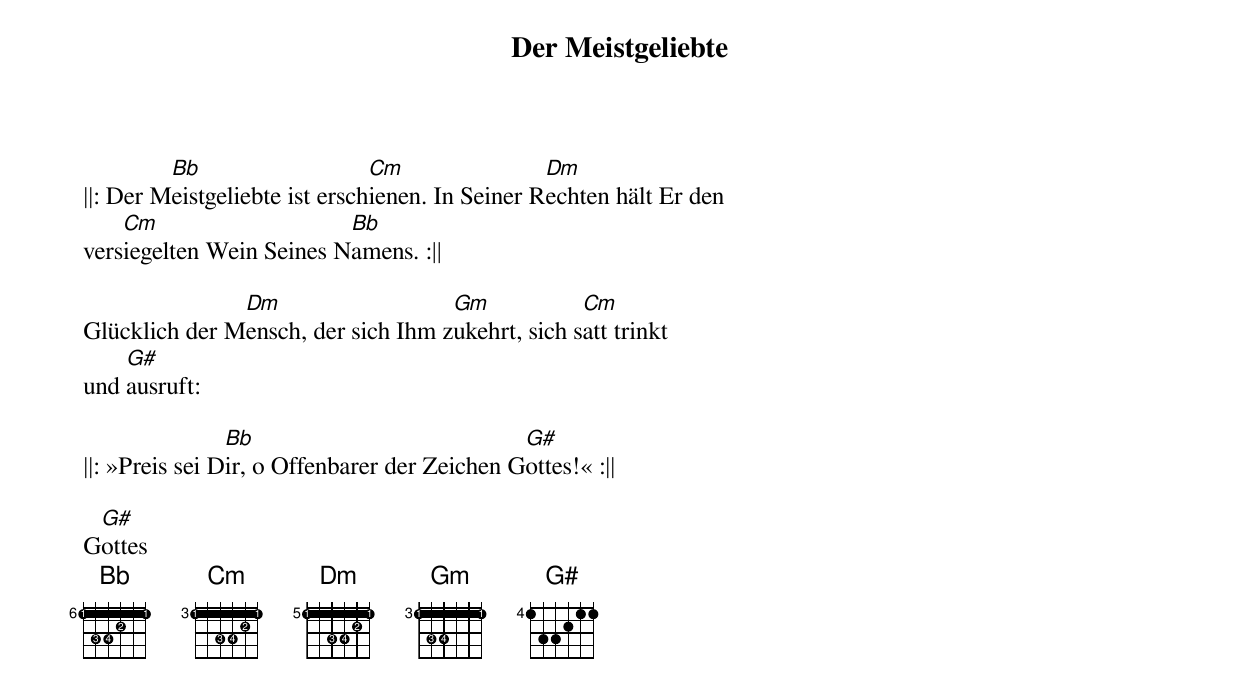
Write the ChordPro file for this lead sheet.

{title: Der Meistgeliebte}
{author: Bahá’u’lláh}
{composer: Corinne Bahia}
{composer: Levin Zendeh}

{define: Bb base-fret 6 frets 1 3 3 2 1 1 fingers 1 3 4 2 1 1 }
{define: Cm base-fret 3 frets 1 1 3 3 2 1 fingers 1 1 3 4 2 1 }
{define: Dm base-fret 5 frets 1 1 3 3 2 1 fingers 1 1 3 4 2 1 }
{define: Gm base-fret 3 frets 1 3 3 1 1 1 fingers 1 3 4 1 1 1 }

||: Der M[Bb]eistgeliebte ist ersch[Cm]ienen. In Seiner R[Dm]echten hält Er den
vers[Cm]iegelten Wein Seines N[Bb]amens. :||

Glücklich der M[Dm]ensch, der sich Ihm z[Gm]ukehrt, sich s[Cm]att trinkt
und [G#]ausruft:

||: »Preis sei D[Bb]ir, o Offenbarer der Zeichen G[G#]ottes!« :||

G[G#]ottes
